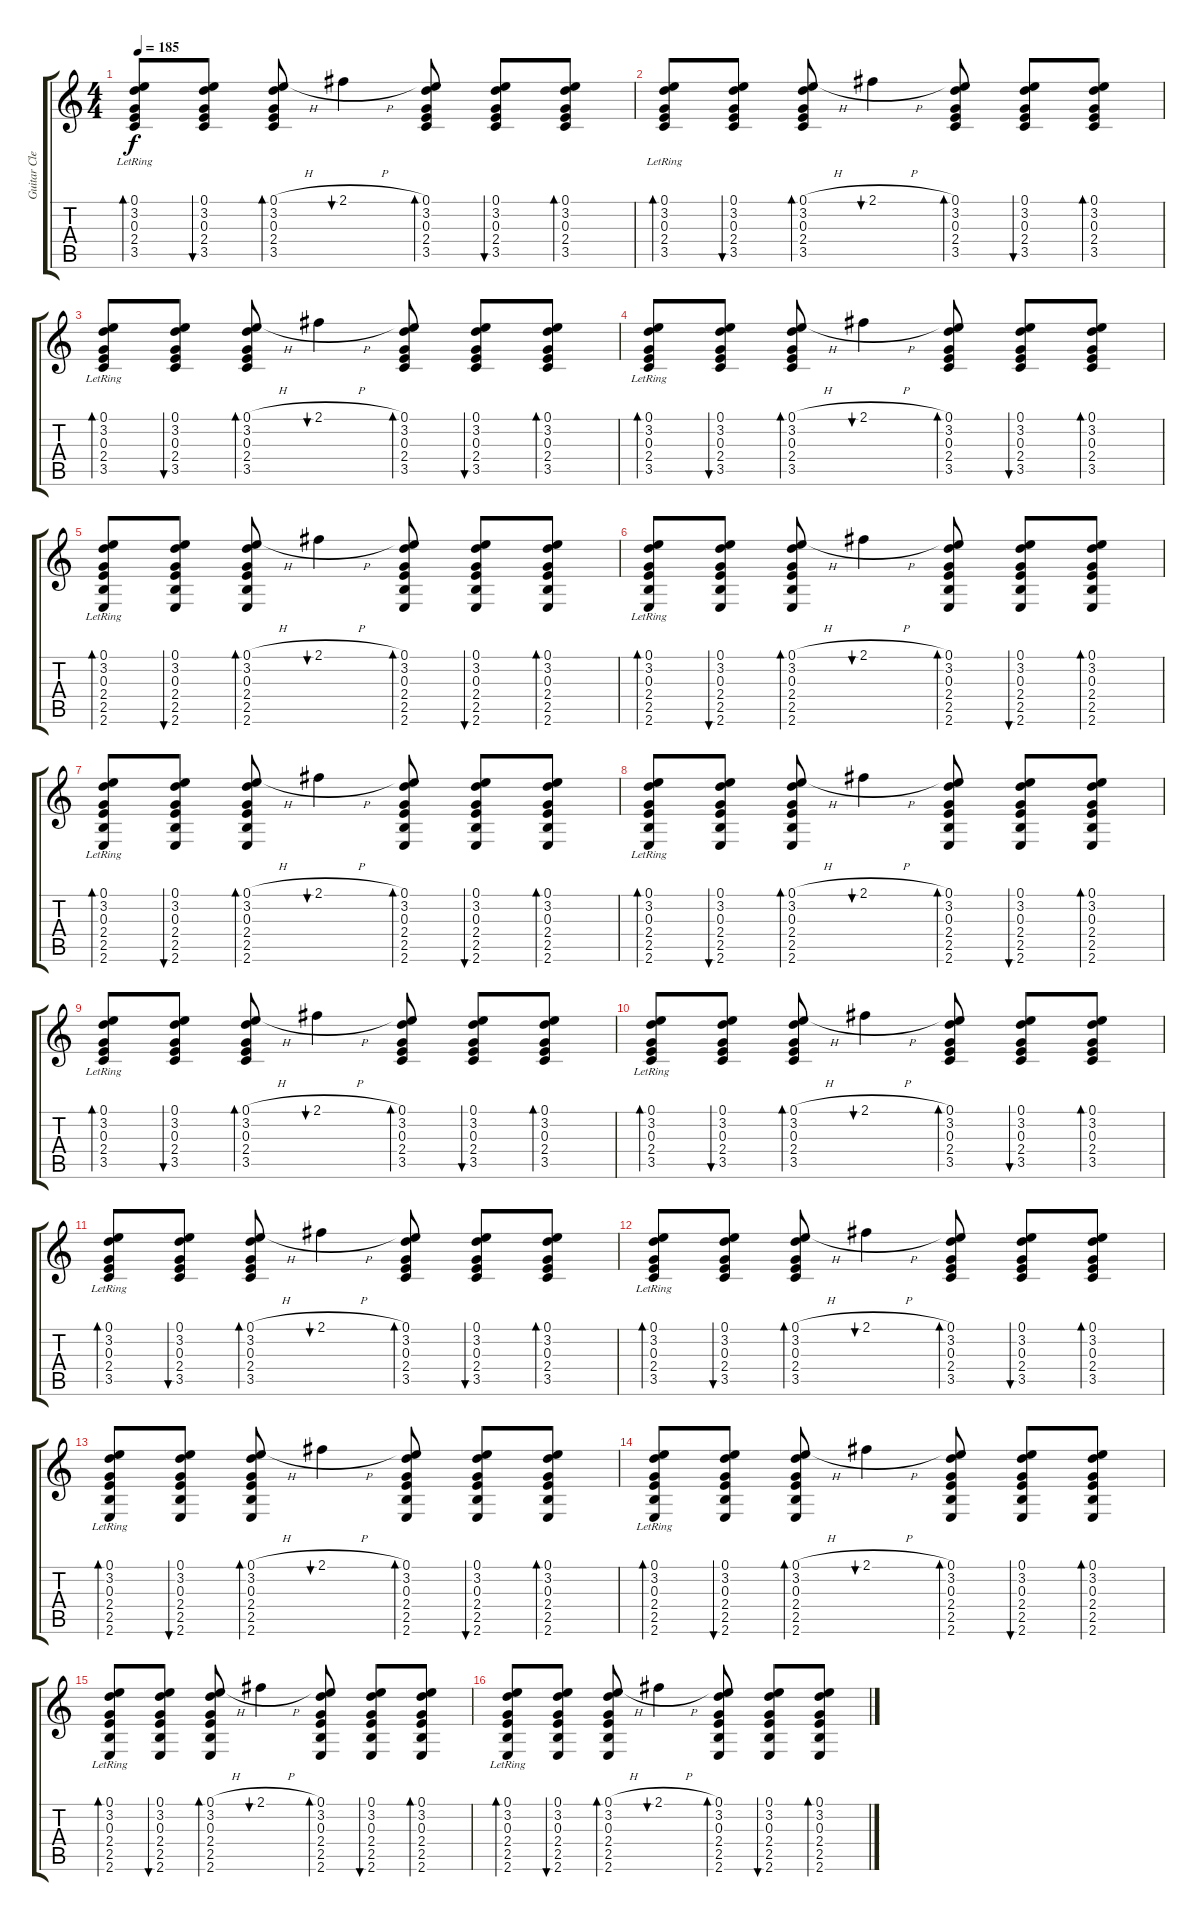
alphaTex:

\track ("Guitar Clean 2" "Guitar Cle") {instrument electricguitarclean}
\staff {score tabs}
\tuning (E4 B3 G3 D3 A2 D2) {hide}
\ts (4 4)
\tempo 185
\clef g2
\ks c
(0.1 3.2{lr} 0.3{lr} 2.4{lr} 3.5{lr}).8{bd 60 dy f instrument electricguitarclean} (0.1 3.2 0.3 2.4 3.5).8{bu 60} (0.1{h} 3.2 0.3 2.4 3.5).8{bd 60} 2.1{h}.4{bu 60} (0.1 3.2 0.3 2.4 3.5).8{bd 60} (0.1 3.2 0.3 2.4 3.5).8{bu 60} (0.1 3.2 0.3 2.4 3.5).8{bd 60} |
(0.1 3.2{lr} 0.3{lr} 2.4{lr} 3.5{lr}).8{bd 60} (0.1 3.2 0.3 2.4 3.5).8{bu 60} (0.1{h} 3.2 0.3 2.4 3.5).8{bd 60} 2.1{h}.4{bu 60} (0.1 3.2 0.3 2.4 3.5).8{bd 60} (0.1 3.2 0.3 2.4 3.5).8{bu 60} (0.1 3.2 0.3 2.4 3.5).8{bd 60} |
(0.1 3.2{lr} 0.3{lr} 2.4{lr} 3.5{lr}).8{bd 60} (0.1 3.2 0.3 2.4 3.5).8{bu 60} (0.1{h} 3.2 0.3 2.4 3.5).8{bd 60} 2.1{h}.4{bu 60} (0.1 3.2 0.3 2.4 3.5).8{bd 60} (0.1 3.2 0.3 2.4 3.5).8{bu 60} (0.1 3.2 0.3 2.4 3.5).8{bd 60} |
(0.1 3.2{lr} 0.3{lr} 2.4{lr} 3.5{lr}).8{bd 60} (0.1 3.2 0.3 2.4 3.5).8{bu 60} (0.1{h} 3.2 0.3 2.4 3.5).8{bd 60} 2.1{h}.4{bu 60} (0.1 3.2 0.3 2.4 3.5).8{bd 60} (0.1 3.2 0.3 2.4 3.5).8{bu 60} (0.1 3.2 0.3 2.4 3.5).8{bd 60} |
(0.1 3.2{lr} 0.3{lr} 2.4{lr} 2.5{lr} 2.6).8{bd 60} (0.1 3.2 0.3 2.4 2.5 2.6).8{bu 60} (0.1{h} 3.2 0.3 2.4 2.5 2.6).8{bd 60} 2.1{h}.4{bu 60} (0.1 3.2 0.3 2.4 2.5 2.6).8{bd 60} (0.1 3.2 0.3 2.4 2.5 2.6).8{bu 60} (0.1 3.2 0.3 2.4 2.5 2.6).8{bd 60} |
(0.1 3.2{lr} 0.3{lr} 2.4{lr} 2.5{lr} 2.6).8{bd 60} (0.1 3.2 0.3 2.4 2.5 2.6).8{bu 60} (0.1{h} 3.2 0.3 2.4 2.5 2.6).8{bd 60} 2.1{h}.4{bu 60} (0.1 3.2 0.3 2.4 2.5 2.6).8{bd 60} (0.1 3.2 0.3 2.4 2.5 2.6).8{bu 60} (0.1 3.2 0.3 2.4 2.5 2.6).8{bd 60} |
(0.1 3.2{lr} 0.3{lr} 2.4{lr} 2.5{lr} 2.6).8{bd 60} (0.1 3.2 0.3 2.4 2.5 2.6).8{bu 60} (0.1{h} 3.2 0.3 2.4 2.5 2.6).8{bd 60} 2.1{h}.4{bu 60} (0.1 3.2 0.3 2.4 2.5 2.6).8{bd 60} (0.1 3.2 0.3 2.4 2.5 2.6).8{bu 60} (0.1 3.2 0.3 2.4 2.5 2.6).8{bd 60} |
(0.1 3.2{lr} 0.3{lr} 2.4{lr} 2.5{lr} 2.6).8{bd 60} (0.1 3.2 0.3 2.4 2.5 2.6).8{bu 60} (0.1{h} 3.2 0.3 2.4 2.5 2.6).8{bd 60} 2.1{h}.4{bu 60} (0.1 3.2 0.3 2.4 2.5 2.6).8{bd 60} (0.1 3.2 0.3 2.4 2.5 2.6).8{bu 60} (0.1 3.2 0.3 2.4 2.5 2.6).8{bd 60} |
(0.1 3.2{lr} 0.3{lr} 2.4{lr} 3.5{lr}).8{bd 60} (0.1 3.2 0.3 2.4 3.5).8{bu 60} (0.1{h} 3.2 0.3 2.4 3.5).8{bd 60} 2.1{h}.4{bu 60} (0.1 3.2 0.3 2.4 3.5).8{bd 60} (0.1 3.2 0.3 2.4 3.5).8{bu 60} (0.1 3.2 0.3 2.4 3.5).8{bd 60} |
(0.1 3.2{lr} 0.3{lr} 2.4{lr} 3.5{lr}).8{bd 60} (0.1 3.2 0.3 2.4 3.5).8{bu 60} (0.1{h} 3.2 0.3 2.4 3.5).8{bd 60} 2.1{h}.4{bu 60} (0.1 3.2 0.3 2.4 3.5).8{bd 60} (0.1 3.2 0.3 2.4 3.5).8{bu 60} (0.1 3.2 0.3 2.4 3.5).8{bd 60} |
(0.1 3.2{lr} 0.3{lr} 2.4{lr} 3.5{lr}).8{bd 60} (0.1 3.2 0.3 2.4 3.5).8{bu 60} (0.1{h} 3.2 0.3 2.4 3.5).8{bd 60} 2.1{h}.4{bu 60} (0.1 3.2 0.3 2.4 3.5).8{bd 60} (0.1 3.2 0.3 2.4 3.5).8{bu 60} (0.1 3.2 0.3 2.4 3.5).8{bd 60} |
(0.1 3.2{lr} 0.3{lr} 2.4{lr} 3.5{lr}).8{bd 60} (0.1 3.2 0.3 2.4 3.5).8{bu 60} (0.1{h} 3.2 0.3 2.4 3.5).8{bd 60} 2.1{h}.4{bu 60} (0.1 3.2 0.3 2.4 3.5).8{bd 60} (0.1 3.2 0.3 2.4 3.5).8{bu 60} (0.1 3.2 0.3 2.4 3.5).8{bd 60} |
(0.1 3.2{lr} 0.3{lr} 2.4{lr} 2.5{lr} 2.6).8{bd 60} (0.1 3.2 0.3 2.4 2.5 2.6).8{bu 60} (0.1{h} 3.2 0.3 2.4 2.5 2.6).8{bd 60} 2.1{h}.4{bu 60} (0.1 3.2 0.3 2.4 2.5 2.6).8{bd 60} (0.1 3.2 0.3 2.4 2.5 2.6).8{bu 60} (0.1 3.2 0.3 2.4 2.5 2.6).8{bd 60} |
(0.1 3.2{lr} 0.3{lr} 2.4{lr} 2.5{lr} 2.6).8{bd 60} (0.1 3.2 0.3 2.4 2.5 2.6).8{bu 60} (0.1{h} 3.2 0.3 2.4 2.5 2.6).8{bd 60} 2.1{h}.4{bu 60} (0.1 3.2 0.3 2.4 2.5 2.6).8{bd 60} (0.1 3.2 0.3 2.4 2.5 2.6).8{bu 60} (0.1 3.2 0.3 2.4 2.5 2.6).8{bd 60} |
(0.1 3.2{lr} 0.3{lr} 2.4{lr} 2.5{lr} 2.6).8{bd 60} (0.1 3.2 0.3 2.4 2.5 2.6).8{bu 60} (0.1{h} 3.2 0.3 2.4 2.5 2.6).8{bd 60} 2.1{h}.4{bu 60} (0.1 3.2 0.3 2.4 2.5 2.6).8{bd 60} (0.1 3.2 0.3 2.4 2.5 2.6).8{bu 60} (0.1 3.2 0.3 2.4 2.5 2.6).8{bd 60} |
(0.1 3.2{lr} 0.3{lr} 2.4{lr} 2.5{lr} 2.6).8{bd 60} (0.1 3.2 0.3 2.4 2.5 2.6).8{bu 60} (0.1{h} 3.2 0.3 2.4 2.5 2.6).8{bd 60} 2.1{h}.4{bu 60} (0.1 3.2 0.3 2.4 2.5 2.6).8{bd 60} (0.1 3.2 0.3 2.4 2.5 2.6).8{bu 60} (0.1 3.2 0.3 2.4 2.5 2.6).8{bd 60}
